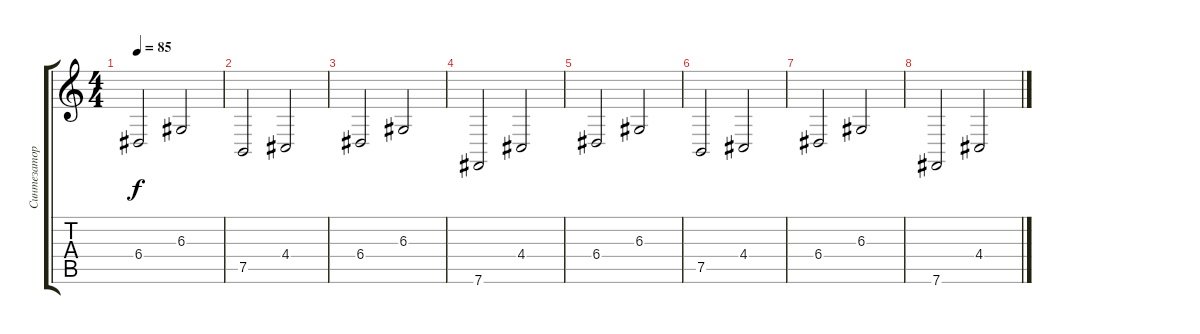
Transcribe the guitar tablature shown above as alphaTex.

\track ("Синтезатор" "Синтезатор") {instrument stringensemble1}
\staff {score tabs}
\tuning (B3 Gb3 D3 A2 E2 B1) {hide}
\ts (4 4)
\tempo 85
\clef g2
\ks c
6.4.2{dy f} 6.3.2 |
7.5.2 4.4.2 |
6.4.2 6.3.2 |
7.6.2 4.4.2 |
6.4.2 6.3.2 |
7.5.2 4.4.2 |
6.4.2 6.3.2 |
7.6.2 4.4.2
